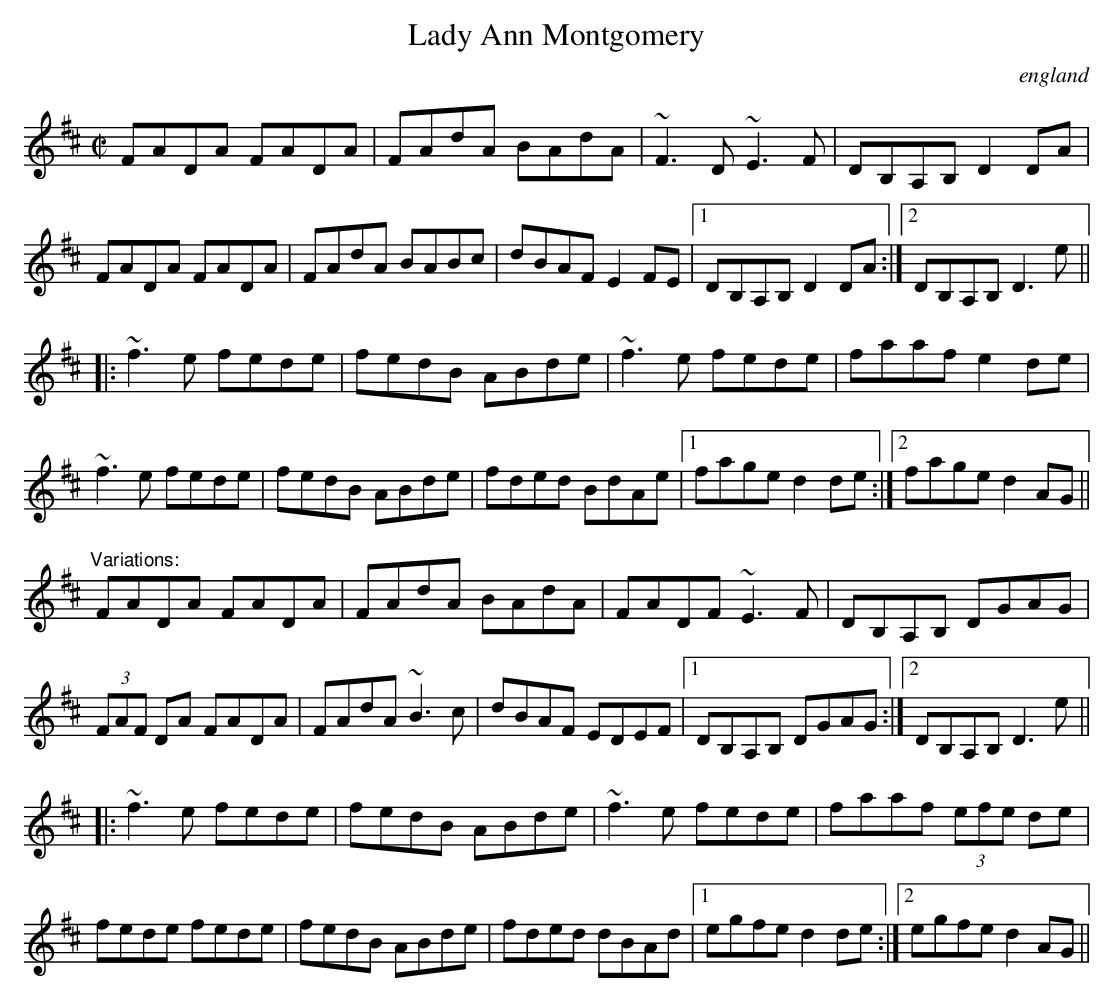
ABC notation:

X:1
T:Lady Ann Montgomery
O:england
M:C|
K:D
FADA FADA|FAdA BAdA|~F3D ~E3F|DB,A,B, D2DA|
FADA FADA|FAdA BABc|dBAF E2FE|1 DB,A,B, D2DA:|2 DB,A,B, D3e||
|:~f3e fede|fedB ABde|~f3e fede|faaf e2de|
~f3e fede|fedB ABde|fded BdAe|1 fage d2de:|2 fage d2AG||
"Variations:"
FADA FADA|FAdA BAdA|FADF ~E3F|DB,A,B, DGAG|
(3FAF DA FADA|FAdA ~B3c|dBAF EDEF|1 DB,A,B, DGAG:|2 DB,A,B, D3e||
|:~f3e fede|fedB ABde|~f3e fede|faaf (3efe de|
fede fede|fedB ABde|fded dBAd|1 egfe d2de:|2 egfe d2AG||
